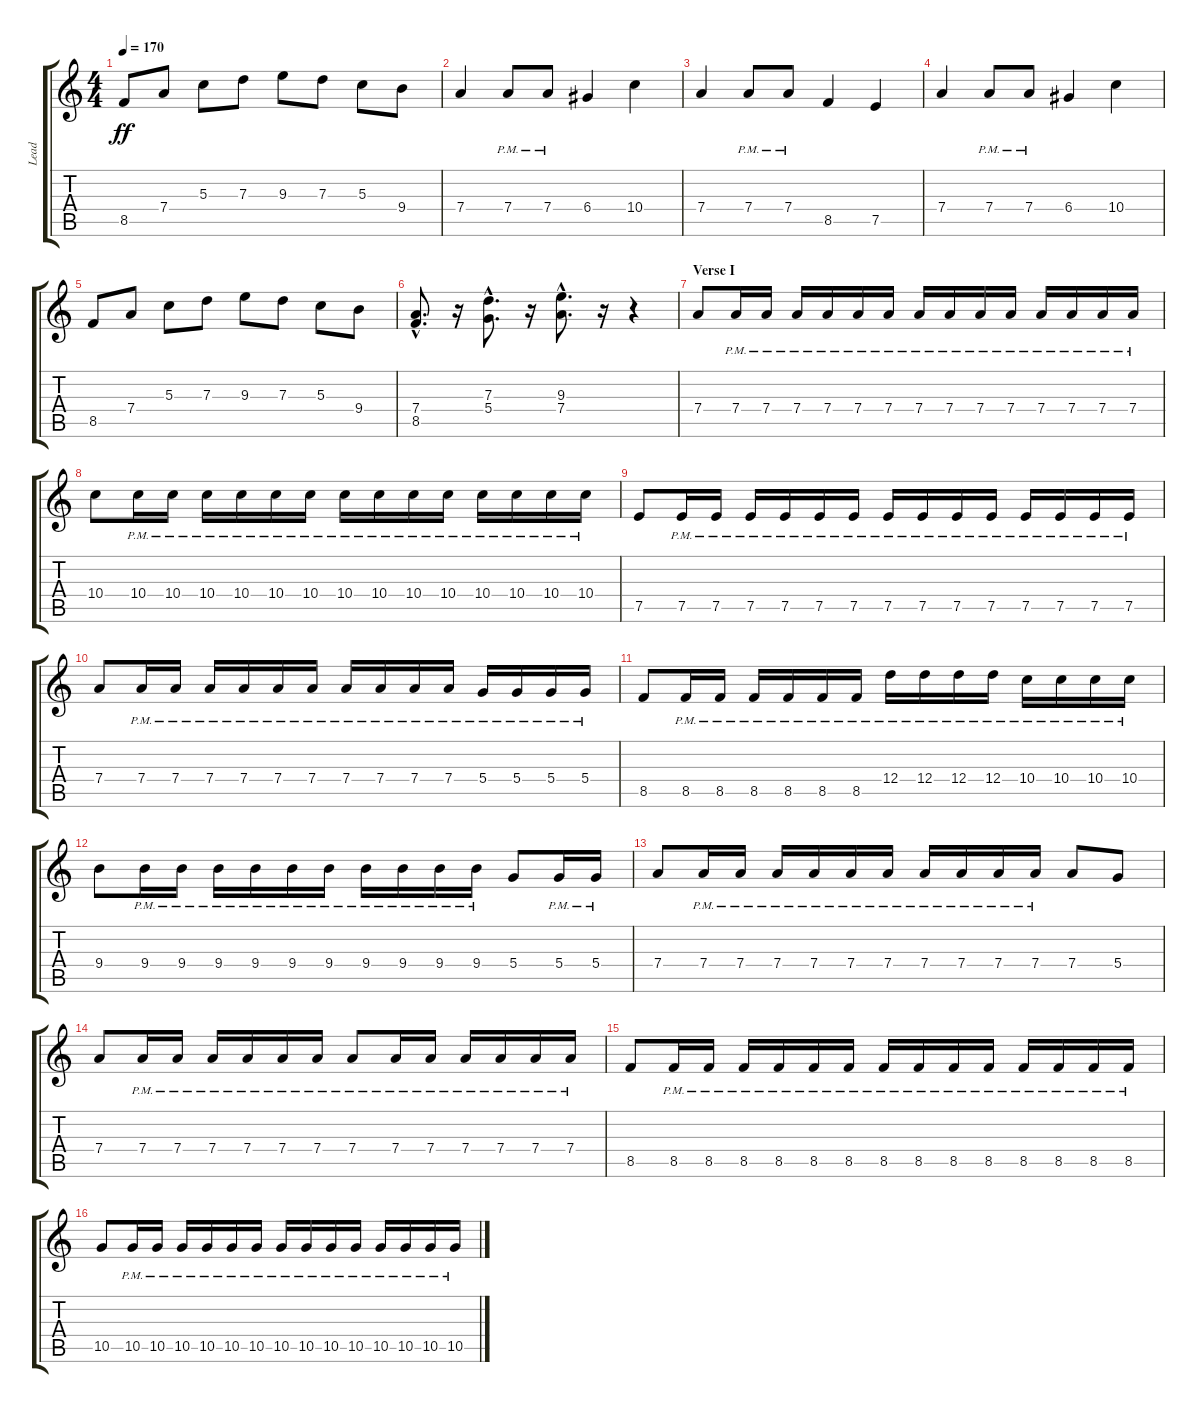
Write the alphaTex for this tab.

\track ("Lead" "Lead") {instrument overdrivenguitar}
\staff {score tabs}
\tuning (E4 B3 G3 D3 A2 E2) {hide}
\ts (4 4)
\tempo 170
\clef g2
\ks c
8.5.8{dy ff} 7.4.8 5.3.8 7.3.8 9.3.8 7.3.8 5.3.8 9.4.8 |
7.4.4 7.4{pm}.8 7.4{pm}.8 6.4.4 10.4.4 |
7.4.4 7.4{pm}.8 7.4{pm}.8 8.5.4 7.5.4 |
7.4.4 7.4{pm}.8 7.4{pm}.8 6.4.4 10.4.4 |
8.5.8 7.4.8 5.3.8 7.3.8 9.3.8 7.3.8 5.3.8 9.4.8 |
(7.4{hac} 8.5{hac}).8{d} r.16 (7.3{hac} 5.4{hac}).8{d} r.16 (9.3{hac} 7.4{hac}).8{d} r.16 r.4 |
\section ("" "Verse I")
7.4.8 7.4{pm}.16 7.4{pm}.16 7.4{pm}.16 7.4{pm}.16 7.4{pm}.16 7.4{pm}.16 7.4{pm}.16 7.4{pm}.16 7.4{pm}.16 7.4{pm}.16 7.4{pm}.16 7.4{pm}.16 7.4{pm}.16 7.4{pm}.16 |
10.4.8 10.4{pm}.16 10.4{pm}.16 10.4{pm}.16 10.4{pm}.16 10.4{pm}.16 10.4{pm}.16 10.4{pm}.16 10.4{pm}.16 10.4{pm}.16 10.4{pm}.16 10.4{pm}.16 10.4{pm}.16 10.4{pm}.16 10.4{pm}.16 |
7.5.8 7.5{pm}.16 7.5{pm}.16 7.5{pm}.16 7.5{pm}.16 7.5{pm}.16 7.5{pm}.16 7.5{pm}.16 7.5{pm}.16 7.5{pm}.16 7.5{pm}.16 7.5{pm}.16 7.5{pm}.16 7.5{pm}.16 7.5{pm}.16 |
7.4.8 7.4{pm}.16 7.4{pm}.16 7.4{pm}.16 7.4{pm}.16 7.4{pm}.16 7.4{pm}.16 7.4{pm}.16 7.4{pm}.16 7.4{pm}.16 7.4{pm}.16 5.4{pm}.16 5.4{pm}.16 5.4{pm}.16 5.4{pm}.16 |
8.5.8 8.5{pm}.16 8.5{pm}.16 8.5{pm}.16 8.5{pm}.16 8.5{pm}.16 8.5{pm}.16 12.4{pm}.16 12.4{pm}.16 12.4{pm}.16 12.4{pm}.16 10.4{pm}.16 10.4{pm}.16 10.4{pm}.16 10.4{pm}.16 |
9.4.8 9.4{pm}.16 9.4{pm}.16 9.4{pm}.16 9.4{pm}.16 9.4{pm}.16 9.4{pm}.16 9.4{pm}.16 9.4{pm}.16 9.4{pm}.16 9.4{pm}.16 5.4.8 5.4{pm}.16 5.4{pm}.16 |
7.4.8 7.4{pm}.16 7.4{pm}.16 7.4{pm}.16 7.4{pm}.16 7.4{pm}.16 7.4{pm}.16 7.4{pm}.16 7.4{pm}.16 7.4{pm}.16 7.4{pm}.16 7.4.8 5.4.8 |
7.4.8 7.4{pm}.16 7.4{pm}.16 7.4{pm}.16 7.4{pm}.16 7.4{pm}.16 7.4{pm}.16 7.4{pm}.8 7.4{pm}.16 7.4{pm}.16 7.4{pm}.16 7.4{pm}.16 7.4{pm}.16 7.4{pm}.16 |
8.5.8 8.5{pm}.16 8.5{pm}.16 8.5{pm}.16 8.5{pm}.16 8.5{pm}.16 8.5{pm}.16 8.5{pm}.16 8.5{pm}.16 8.5{pm}.16 8.5{pm}.16 8.5{pm}.16 8.5{pm}.16 8.5{pm}.16 8.5{pm}.16 |
10.5.8 10.5{pm}.16 10.5{pm}.16 10.5{pm}.16 10.5{pm}.16 10.5{pm}.16 10.5{pm}.16 10.5{pm}.16 10.5{pm}.16 10.5{pm}.16 10.5{pm}.16 10.5{pm}.16 10.5{pm}.16 10.5{pm}.16 10.5{pm}.16
